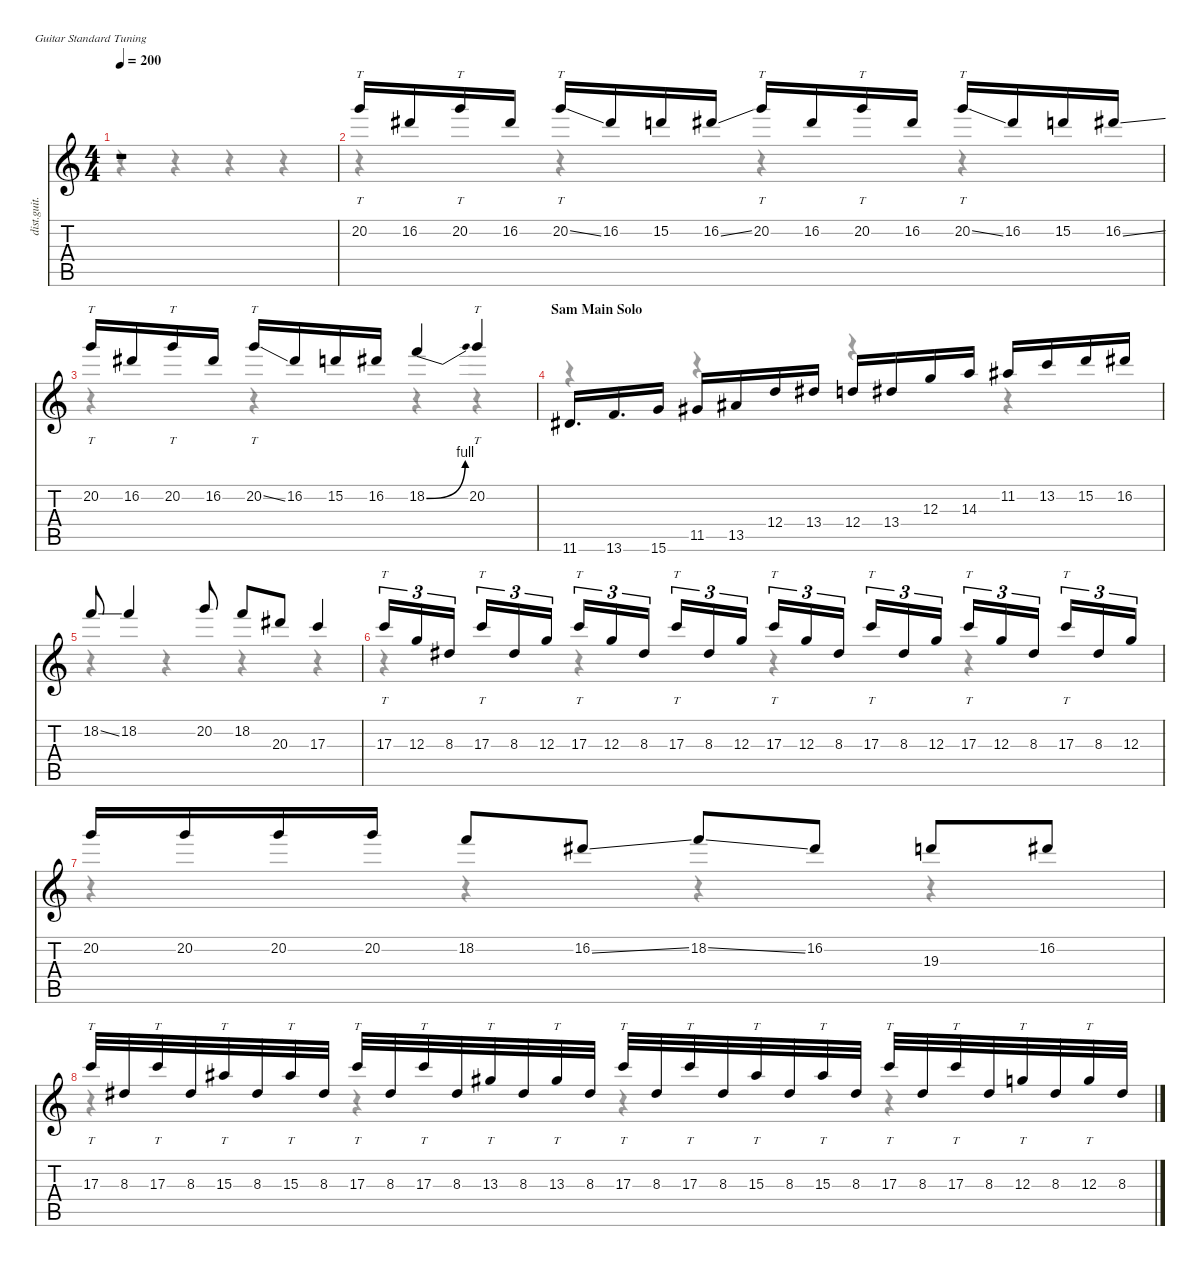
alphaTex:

\defaultSystemsLayout 4
\hideDynamics
\bracketExtendMode nobrackets
\otherSystemsTrackNameOrientation horizontal
\track ("Sam Totman (Lead Guitar)" "dist.guit.") {instrument distortionguitar}
\staff {score tabs}
\tuning (E4 B3 G3 D3 A2 E2)
\voice
\ts (4 4)
\tempo 200
\clef g2
\ks c
r.1{dy f beam Up} |
20.2.16{tt beam Up} 16.2{acc #}.16{beam Up} 20.2.16{tt beam Up} 16.2{acc #}.16{beam Up} 20.2{ss}.16{tt beam Up} 16.2{acc #}.16{beam Up} 15.2.16{beam Up} 16.2{ss acc #}.16{beam Up} 20.2.16{tt beam Up} 16.2{acc #}.16{beam Up} 20.2.16{tt beam Up} 16.2{acc #}.16{beam Up} 20.2{ss}.16{tt beam Up} 16.2{acc #}.16{beam Up} 15.2.16{beam Up} 16.2{ss acc #}.16{beam Up} |
20.2.16{tt beam Up} 16.2{acc #}.16{beam Up} 20.2.16{tt beam Up} 16.2{acc #}.16{beam Up} 20.2{ss}.16{tt beam Up} 16.2{acc #}.16{beam Up} 15.2.16{beam Up} 16.2{acc #}.16{beam Up} 18.2{be (bend 0 0 15 4)}.4{beam Up} 20.2.4{tt beam Up} |
\section ("" "Sam Main Solo")
11.6{acc #}.16{d beam Up} 13.6.16{d beam Up} 15.6.16{beam Up} 11.5{acc #}.16{beam Up} 13.5{acc #}.16{beam Up} 12.4.16{beam Up} 13.4{acc #}.16{beam Up} 12.4.16{beam Up} 13.4{acc #}.16{beam Up} 12.3.16{beam Up} 14.3.16{beam Up} 11.2{acc #}.16{beam Up} 13.2.16{beam Up} 15.2.16{beam Up} 16.2{acc #}.16{beam Up} |
18.2{ss}.8{beam Up} 18.2.4{beam Up} 20.2.8{beam Up} 18.2.8{beam Up} 20.3{acc #}.8{beam Up} 17.3.4{beam Up} |
17.3.16{tt tu (3 2) beam Up} 12.3.16{tu (3 2) beam Up} 8.3{acc #}.16{tu (3 2) beam Up} 17.3.16{tt tu (3 2) beam Up} 8.3{acc #}.16{tu (3 2) beam Up} 12.3.16{tu (3 2) beam Up} 17.3.16{tt tu (3 2) beam Up} 12.3.16{tu (3 2) beam Up} 8.3{acc #}.16{tu (3 2) beam Up} 17.3.16{tt tu (3 2) beam Up} 8.3{acc #}.16{tu (3 2) beam Up} 12.3.16{tu (3 2) beam Up} 17.3.16{tt tu (3 2) beam Up} 12.3.16{tu (3 2) beam Up} 8.3{acc #}.16{tu (3 2) beam Up} 17.3.16{tt tu (3 2) beam Up} 8.3{acc #}.16{tu (3 2) beam Up} 12.3.16{tu (3 2) beam Up} 17.3.16{tt tu (3 2) beam Up} 12.3.16{tu (3 2) beam Up} 8.3{acc #}.16{tu (3 2) beam Up} 17.3.16{tt tu (3 2) beam Up} 8.3{acc #}.16{tu (3 2) beam Up} 12.3.16{tu (3 2) beam Up} |
20.2.16{beam Up} 20.2.16{beam Up} 20.2.16{beam Up} 20.2.16{beam Up} 18.2.8{beam Up} 16.2{ss acc #}.8{beam Up} 18.2{ss}.8{beam Up} 16.2{acc #}.8{beam Up} 19.3.8{beam Up} 16.2{acc #}.8{beam Up} |
17.3.32{tt beam Up} 8.3{acc #}.32{beam Up} 17.3.32{tt beam Up} 8.3{acc #}.32{beam Up} 15.3{acc #}.32{tt beam Up} 8.3{acc #}.32{beam Up} 15.3{acc #}.32{tt beam Up} 8.3{acc #}.32{beam Up} 17.3.32{tt beam Up} 8.3{acc #}.32{beam Up} 17.3.32{tt beam Up} 8.3{acc #}.32{beam Up} 13.3{acc #}.32{tt beam Up} 8.3{acc #}.32{beam Up} 13.3{acc #}.32{tt beam Up} 8.3{acc #}.32{beam Up} 17.3.32{tt beam Up} 8.3{acc #}.32{beam Up} 17.3.32{tt beam Up} 8.3{acc #}.32{beam Up} 15.3{acc #}.32{tt beam Up} 8.3{acc #}.32{beam Up} 15.3{acc #}.32{tt beam Up} 8.3{acc #}.32{beam Up} 17.3.32{tt beam Up} 8.3{acc #}.32{beam Up} 17.3.32{tt beam Up} 8.3{acc #}.32{beam Up} 12.3.32{tt beam Up} 8.3{acc #}.32{beam Up} 12.3.32{tt beam Up} 8.3{acc #}.32{beam Up}
\voice
\clef g2
\ottava regular
\simile none
\ks c
r.4{dy mf beam Down} r.4{beam Down} r.4{beam Down} r.4{beam Down} |
r.4{beam Down} r.4{beam Down} r.4{beam Down} r.4{beam Down} |
r.4{beam Down} r.4{beam Down} r.4{beam Down} r.4{beam Down} |
r.4{beam Down} r.4{beam Down} r.4{beam Down} r.4{beam Down} |
r.4{beam Down} r.4{beam Down} r.4{beam Down} r.4{beam Down} |
r.4{beam Down} r.4{beam Down} r.4{beam Down} r.4{beam Down} |
r.4{beam Down} r.4{beam Down} r.4{beam Down} r.4{beam Down} |
r.4{beam Down} r.4{beam Down} r.4{beam Down} r.4{beam Down}
